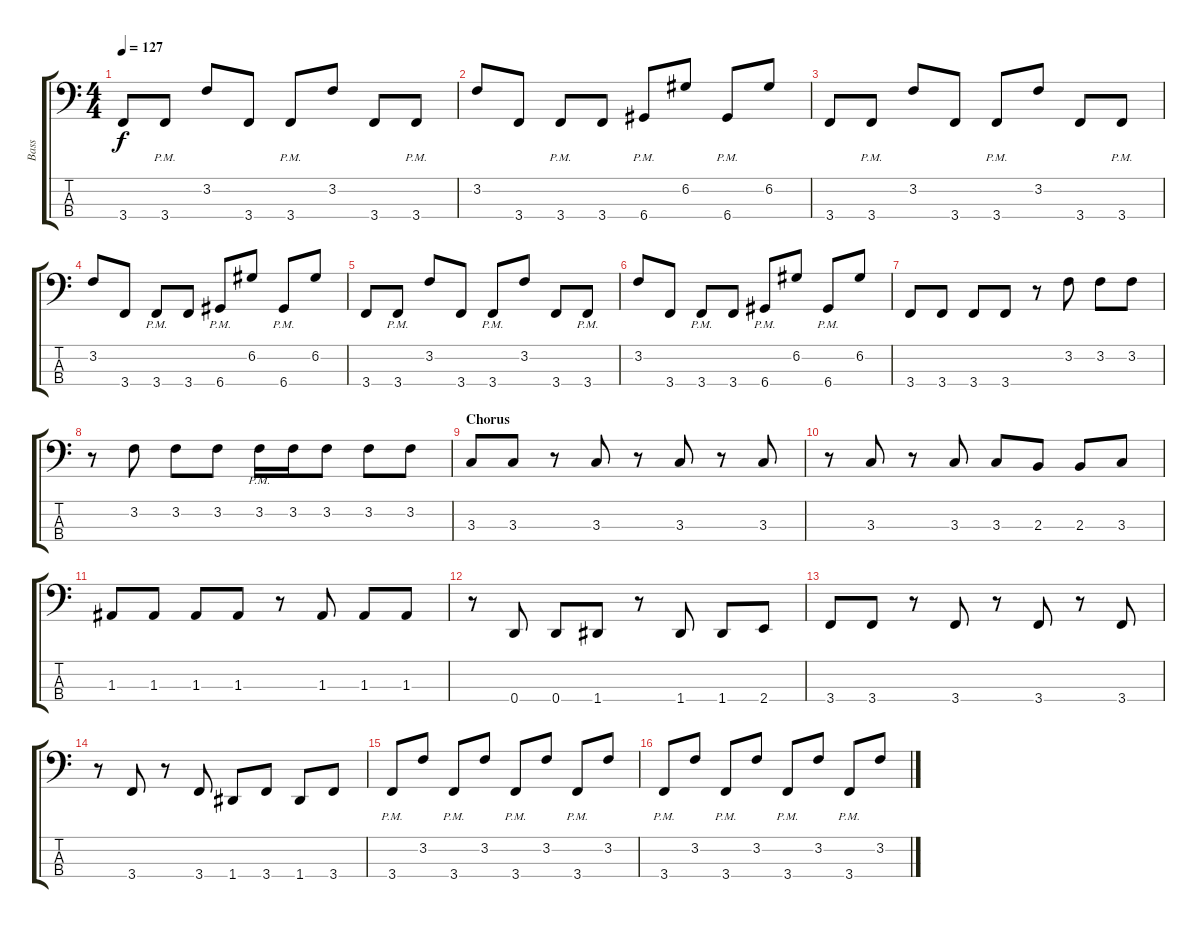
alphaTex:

\track ("Bass" "Bass") {instrument electricbasspick}
\staff {score tabs}
\tuning (G2 D2 A1 D1) {hide}
\ts (4 4)
\tempo 127
\clef f4
\ks c
3.4.8{dy f} 3.4{pm}.8 3.2.8 3.4.8 3.4{pm}.8 3.2.8 3.4.8 3.4{pm}.8 |
3.2.8 3.4.8 3.4{pm}.8 3.4.8 6.4{pm}.8 6.2.8 6.4{pm}.8 6.2.8 |
3.4.8 3.4{pm}.8 3.2.8 3.4.8 3.4{pm}.8 3.2.8 3.4.8 3.4{pm}.8 |
3.2.8 3.4.8 3.4{pm}.8 3.4.8 6.4{pm}.8 6.2.8 6.4{pm}.8 6.2.8 |
3.4.8 3.4{pm}.8 3.2.8 3.4.8 3.4{pm}.8 3.2.8 3.4.8 3.4{pm}.8 |
3.2.8 3.4.8 3.4{pm}.8 3.4.8 6.4{pm}.8 6.2.8 6.4{pm}.8 6.2.8 |
3.4.8 3.4.8 3.4.8 3.4.8 r.8 3.2.8 3.2.8 3.2.8 |
r.8 3.2.8 3.2.8 3.2.8 3.2{pm}.16 3.2.16 3.2.8 3.2.8 3.2.8 |
\section ("" "Chorus")
3.3.8 3.3.8 r.8 3.3.8 r.8 3.3.8 r.8 3.3.8 |
r.8 3.3.8 r.8 3.3.8 3.3.8 2.3.8 2.3.8 3.3.8 |
1.3.8 1.3.8 1.3.8 1.3.8 r.8 1.3.8 1.3.8 1.3.8 |
r.8 0.4.8 0.4.8 1.4.8 r.8 1.4.8 1.4.8 2.4.8 |
3.4.8 3.4.8 r.8 3.4.8 r.8 3.4.8 r.8 3.4.8 |
r.8 3.4.8 r.8 3.4.8 1.4.8 3.4.8 1.4.8 3.4.8 |
3.4{pm}.8 3.2.8 3.4{pm}.8 3.2.8 3.4{pm}.8 3.2.8 3.4{pm}.8 3.2.8 |
3.4{pm}.8 3.2.8 3.4{pm}.8 3.2.8 3.4{pm}.8 3.2.8 3.4{pm}.8 3.2.8
